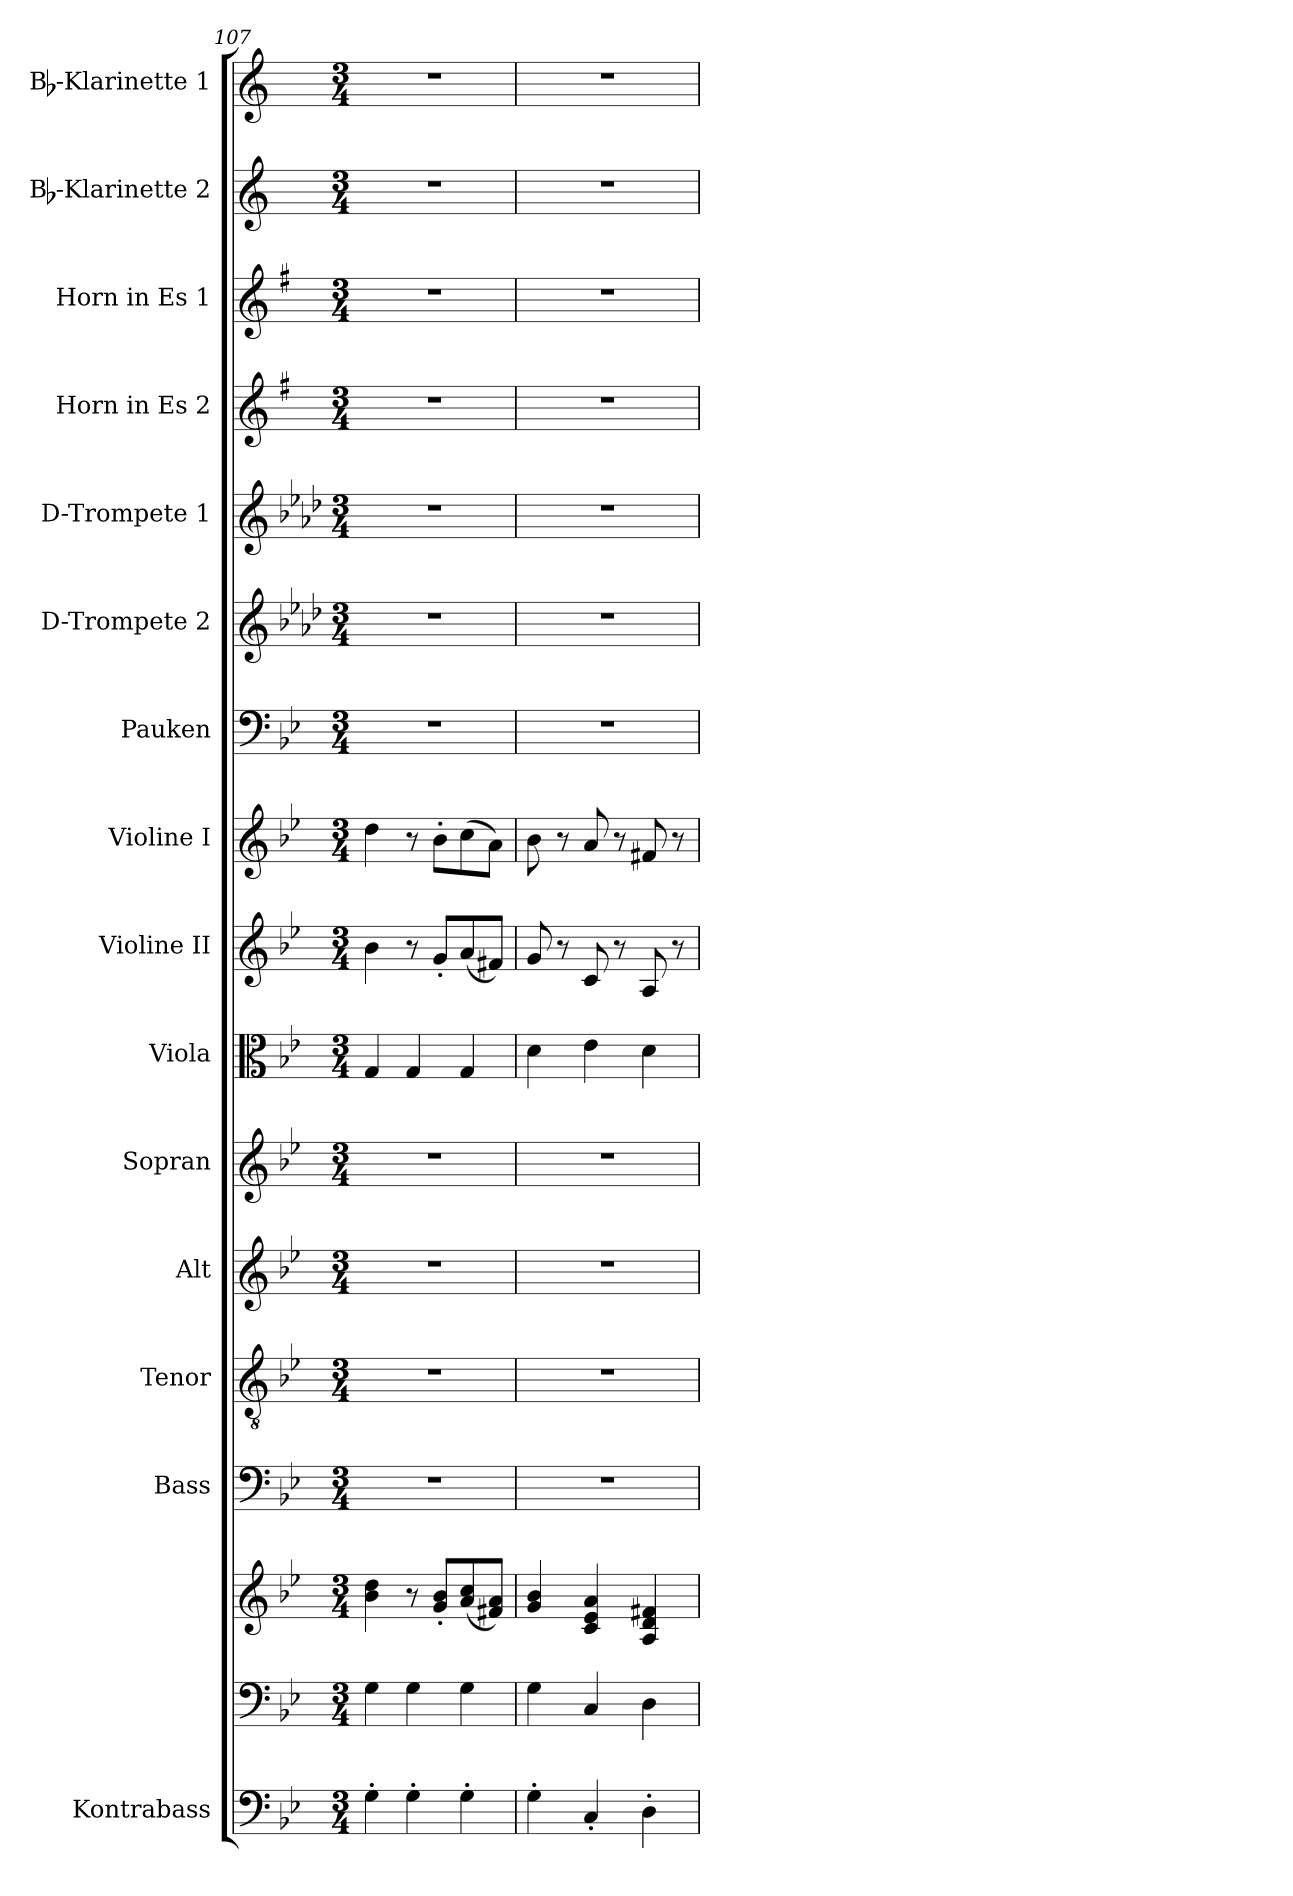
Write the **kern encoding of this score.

**kern	**kern	**kern	**kern	**kern	**kern	**kern	**kern	**kern	**kern	**kern	**kern	**kern	**kern	**kern	**kern	**kern
*part16	*part15	*part15	*part14	*part13	*part12	*part11	*part10	*part9	*part8	*part7	*part6	*part5	*part4	*part3	*part2	*part1
*staff17	*staff16	*staff15	*staff14	*staff13	*staff12	*staff11	*staff10	*staff9	*staff8	*staff7	*staff6	*staff5	*staff4	*staff3	*staff2	*staff1
*I"Kontrabass	*	*	*I"Bass	*I"Tenor	*I"Alt	*I"Sopran	*I"Viola	*I"Violine II	*I"Violine I	*I"Pauken	*I"D-Trompete 2	*I"D-Trompete 1	*I"Horn in Es 2	*I"Horn in Es 1	*I"Bb-Klarinette 2	*I"Bb-Klarinette 1
*I'Kb.	*	*	*I'B.	*I'T.	*I'A.	*I'S.	*I'Vla.	*I'Vl. II	*I'Vl. I	*I'Pk.	*I'D Trp. 2	*I'D Trp. 1	*	*	*I'Bb Kl. 2	*I'Bb Kl. 1
!!LO:PB:g=z
*clefF4	*clefF4	*clefG2	*clefF4	*clefGv2	*clefG2	*clefG2	*clefC3	*clefG2	*clefG2	*clefF4	*clefG2	*clefG2	*clefG2	*clefG2	*clefG2	*clefG2
*ITrd7c12	*	*	*	*	*	*	*	*	*	*	*ITrd-1c-2	*ITrd-1c-2	*ITrd5c9	*ITrd5c9	*ITrd1c2	*ITrd1c2
*k[b-e-]	*k[b-e-]	*k[b-e-]	*k[b-e-]	*k[b-e-]	*k[b-e-]	*k[b-e-]	*k[b-e-]	*k[b-e-]	*k[b-e-]	*k[b-e-]	*k[b-e-]	*k[b-e-]	*k[b-e-]	*k[b-e-]	*k[b-e-]	*k[b-e-]
*B-:	*B-:	*B-:	*B-:	*B-:	*B-:	*B-:	*B-:	*B-:	*B-:	*B-:	*B-:	*B-:	*B-:	*B-:	*B-:	*B-:
*M3/4	*M3/4	*M3/4	*M3/4	*M3/4	*M3/4	*M3/4	*M3/4	*M3/4	*M3/4	*M3/4	*M3/4	*M3/4	*M3/4	*M3/4	*M3/4	*M3/4
=107	=107	=107	=107	=107	=107	=107	=107	=107	=107	=107	=107	=107	=107	=107	=107	=107
4GG'>\	4G\	4b-\ 4dd\	2.r	2.r	2.r	2.r	4G/	4b-\	4dd\	2.r	2.r	2.r	2.r	2.r	2.r	2.r
4GG'>\	4G\	8r	.	.	.	.	4G/	8r	8r	.	.	.	.	.	.	.
.	.	8g/'< 8b-/'<L	.	.	.	.	.	8g'</L	8b-'>\L	.	.	.	.	.	.	.
4GG'>\	4G\	(<8a/ 8cc/	.	.	.	.	4G/	(<8a/	(>8cc\	.	.	.	.	.	.	.
.	.	8f#X/ 8a/J)	.	.	.	.	.	8f#X/J)	8a\J)	.	.	.	.	.	.	.
=108	=108	=108	=108	=108	=108	=108	=108	=108	=108	=108	=108	=108	=108	=108	=108	=108
4GG'>\	4G\	4g/ 4b-/	2.r	2.r	2.r	2.r	4d\	8g/	8b-\	2.r	2.r	2.r	2.r	2.r	2.r	2.r
.	.	.	.	.	.	.	.	8r	8r	.	.	.	.	.	.	.
4CC'</	4C/	4c/ 4e-/ 4a/	.	.	.	.	4e-\	8c/	8a/	.	.	.	.	.	.	.
.	.	.	.	.	.	.	.	8r	8r	.	.	.	.	.	.	.
4DD'>\	4D\	4A/ 4d/ 4f#X/	.	.	.	.	4d\	8A/	8f#X/	.	.	.	.	.	.	.
.	.	.	.	.	.	.	.	8r	8r	.	.	.	.	.	.	.
=	=	=	=	=	=	=	=	=	=	=	=	=	=	=	=	=
*-	*-	*-	*-	*-	*-	*-	*-	*-	*-	*-	*-	*-	*-	*-	*-	*-
